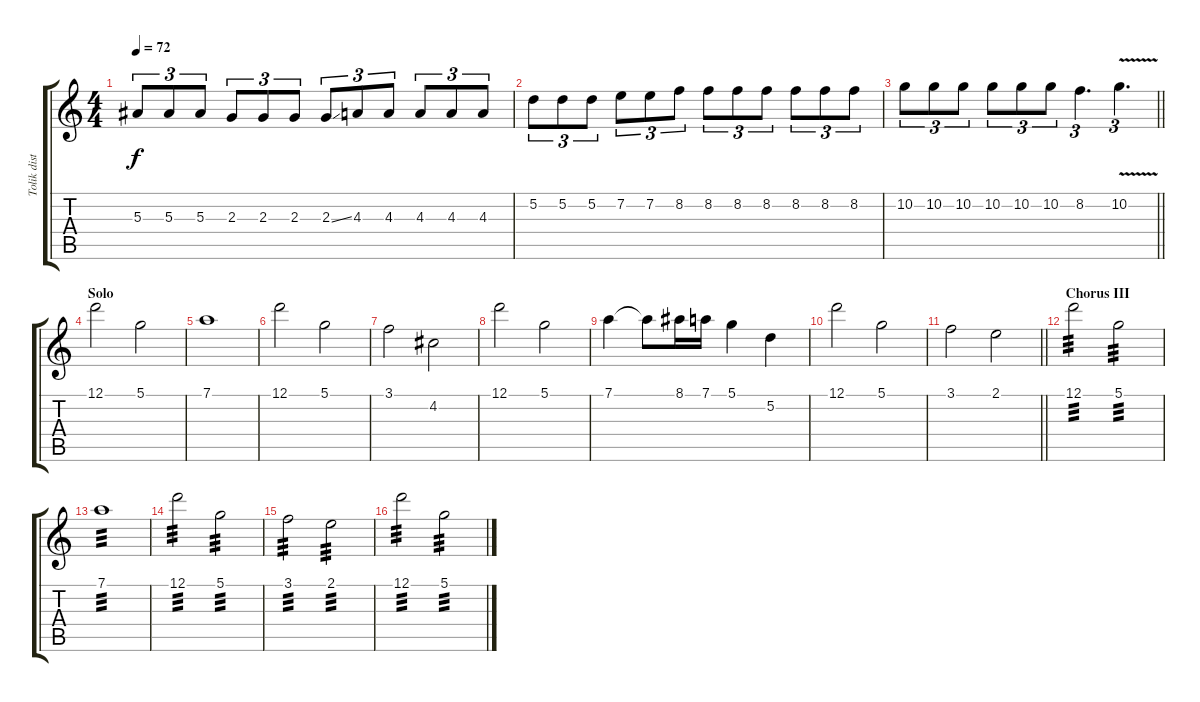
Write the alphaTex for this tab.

\track ("Tolik dist" "Tolik dist") {instrument distortionguitar}
\staff {score tabs}
\tuning (D4 A3 F3 C3 G2 C2) {hide}
\ts (4 4)
\tempo 72
\clef g2
\ks c
5.3.8{tu (3 2) dy f} 5.3.8{tu (3 2)} 5.3.8{tu (3 2)} 2.3.8{tu (3 2)} 2.3.8{tu (3 2)} 2.3.8{tu (3 2)} 2.3{ss}.8{tu (3 2)} 4.3.8{tu (3 2)} 4.3.8{tu (3 2)} 4.3.8{tu (3 2)} 4.3.8{tu (3 2)} 4.3.8{tu (3 2)} |
5.2.8{tu (3 2)} 5.2.8{tu (3 2)} 5.2.8{tu (3 2)} 7.2.8{tu (3 2)} 7.2.8{tu (3 2)} 8.2.8{tu (3 2)} 8.2.8{tu (3 2)} 8.2.8{tu (3 2)} 8.2.8{tu (3 2)} 8.2.8{tu (3 2)} 8.2.8{tu (3 2)} 8.2.8{tu (3 2)} |
\barLineRight lightlight
10.2.8{tu (3 2)} 10.2.8{tu (3 2)} 10.2.8{tu (3 2)} 10.2.8{tu (3 2)} 10.2.8{tu (3 2)} 10.2.8{tu (3 2)} 8.2.4{d tu (3 2)} 10.2{v}.4{d tu (3 2)} |
\section ("" "Solo")
12.1.2 5.1.2 |
7.1.1 |
12.1.2 5.1.2 |
3.1.2 4.2.2 |
12.1.2 5.1.2 |
7.1.4 7.1{t}.8 8.1.16 7.1.16 5.1.4 5.2.4 |
12.1.2 5.1.2 |
\barLineRight lightlight
3.1.2 2.1.2 |
\section ("" "Chorus III")
12.1.2{tp 3} 5.1.2{tp 3} |
7.1.1{tp 3} |
12.1.2{tp 3} 5.1.2{tp 3} |
3.1.2{tp 3} 2.1.2{tp 3} |
12.1.2{tp 3} 5.1.2{tp 3}
